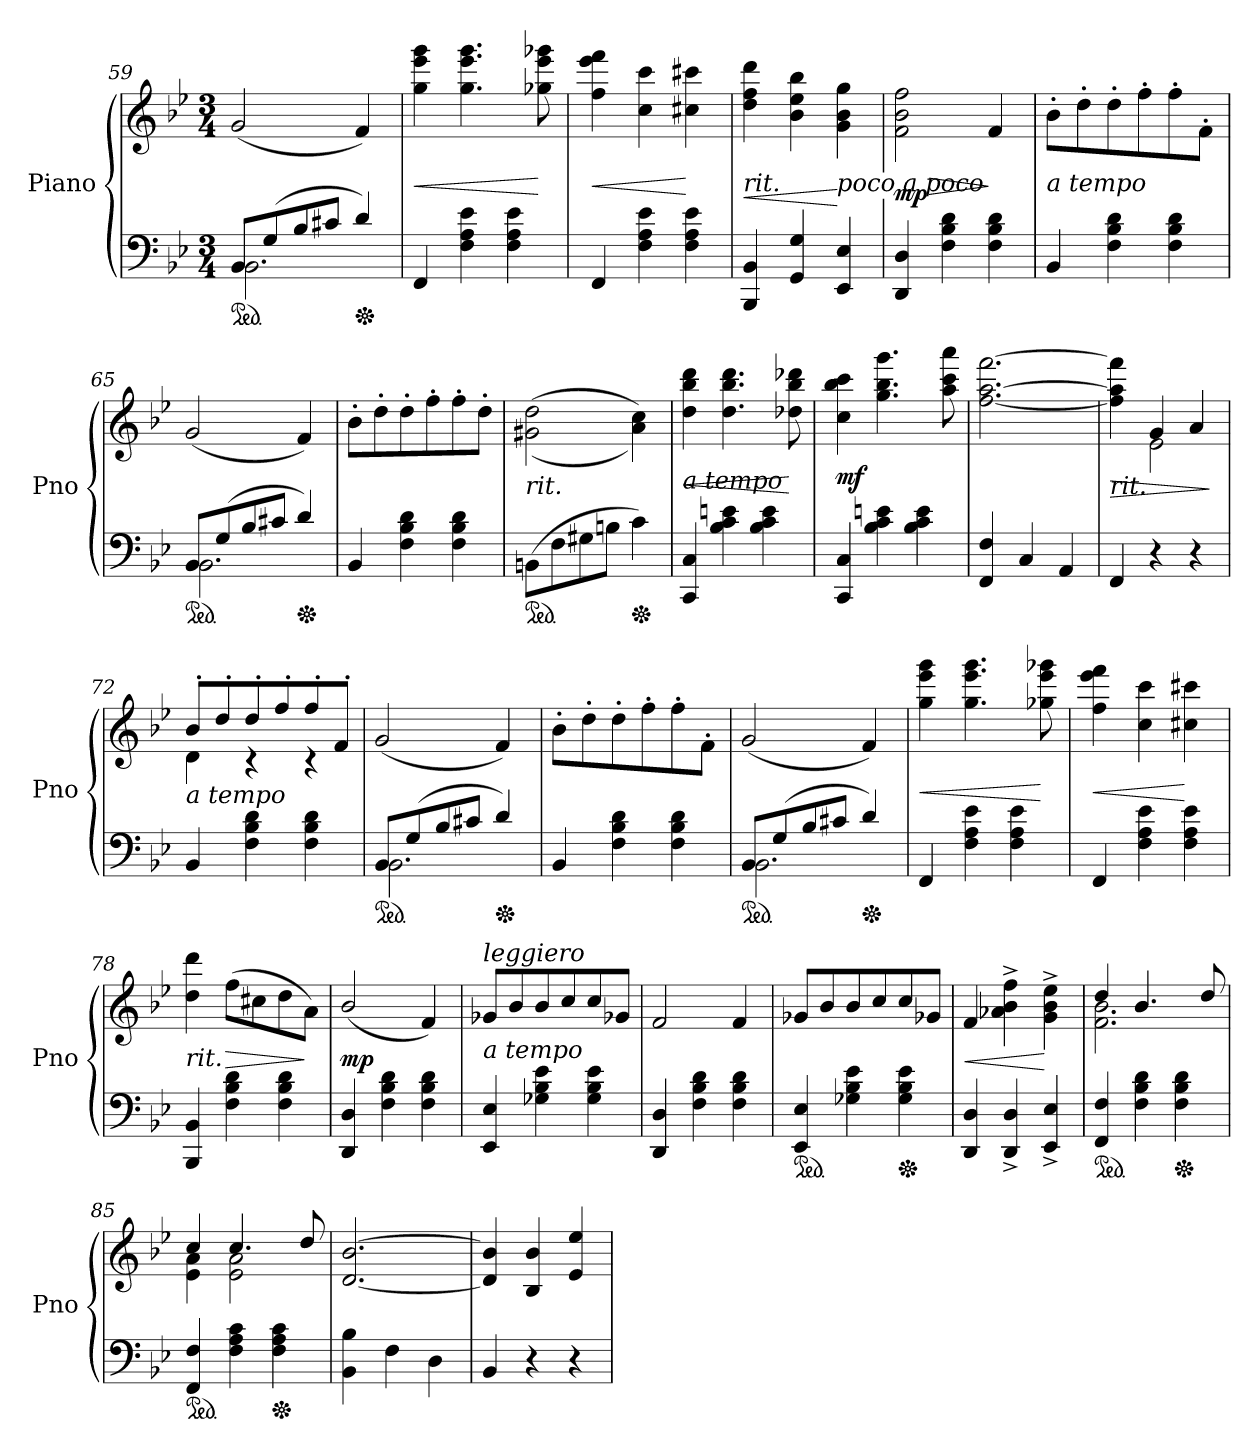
**kern	**kern	**dynam
*part1	*part1	*part1
*staff2	*staff1	*staff1/2
*I"Piano	*	*
*I'Pno	*	*
*clefF4	*clefG2	*
*k[b-e-]	*k[b-e-]	*
*M3/4	*M3/4	*
=59	=59	=59
*^	*	*
*ped	*	*	*
8BB-L	2.BB-	(2g	.
(<8G	.	.	.
8B-	.	.	.
8c#XJ	.	.	.
*Xped	*	*	*
4d)	.	4f)	.
*v	*v	*	*
=60	=60	=60
4FF	4gg 4eee- 4ggg	<
4F 4A 4e-	4.gg 4.eee- 4.ggg	.
4F 4A 4e-	.	.
.	8gg-X 8eee- 8ggg-X	[
=61	=61	=61
4FF	4ff 4eee- 4fff	<
4F 4A 4e-	4cc 4ccc	.
4F 4A 4e-	4cc#X 4ccc#X	[
=62	=62	=62
!	!LO:TX:c:i:t=rit.	!
4BBB- 4BB-	4dd 4ff 4ddd	<
4GG 4G	4b- 4ee- 4bb-	.
!	!LO:TX:c:i:t=poco a poco	!
4EE- 4E-	4g 4b- 4gg	[
=63	=63	=63
4DD 4D	2f 2b- 2ff	> mp
4F 4B- 4d	.	.
4F 4B- 4d	4f	]
=64	=64	=64
!	!LO:TX:c:i:t=a tempo	!
4BB-	8b-'L	.
.	8dd'	.
4F 4B- 4d	8dd'	.
.	8ff'	.
4F 4B- 4d	8ff'	.
.	8f'J	.
=65	=65	=65
*^	*	*
*ped	*	*	*
8BB-L	2.BB-	(2g	.
(<8G	.	.	.
8B-	.	.	.
8c#XJ	.	.	.
*Xped	*	*	*
4d)	.	4f)	.
*v	*v	*	*
=66	=66	=66
4BB-	8b-'L	.
.	8dd'	.
4F 4B- 4d	8dd'	.
.	8ff'	.
4F 4B- 4d	8ff'	.
.	8dd'J	.
=67	=67	=67
!	!LO:TX:c:i:t=rit.	!
*ped	*	*
(8BBnL	(<(>2g#X 2dd	.
8F	.	.
8G#X	.	.
8BnJ	.	.
*Xped	*	*
4c)	4a 4cc))	.
=68	=68	=68
!	!LO:TX:c:i:t=a tempo	!
4CC 4C	4dd 4bb- 4ddd	<
4B- 4c 4en	4.dd 4.bb- 4.ddd	.
4B- 4c 4e	.	.
.	8dd-X 8bb- 8ddd-X	[
=69	=69	=69
4CC 4C	4cc 4bb- 4ccc	mf
4B- 4c 4en	4.gg 4.bb- 4.ggg	.
4B- 4c 4e	.	.
.	8aa 8ccc 8aaa	.
=70	=70	=70
4FF 4F	[2.ff [2.aa [2.fff	.
4C	.	.
4AA	.	.
=71	=71	=71
*	*^	*
!	!LO:TX:c:i:t=rit.	!	!
4FF	4ff] 4aa] 4fff]	4ryy	>
4r	4g	2e-	.
4r	4a	.	.
*	*v	*v	*
.	.	]
=72	=72	=72
*	*^	*
!	!LO:TX:c:i:t=a tempo	!	!
4BB-	8b-'<L	4d	.
.	8dd'<	.	.
4F 4B- 4d	8dd'<	4rc	.
.	8ff'<	.	.
4F 4B- 4d	8ff'<	4rc	.
.	8f'<J	.	.
*	*v	*v	*
=73	=73	=73
*^	*	*
*ped	*	*	*
8BB-L	2.BB-	(2g	.
(<8G	.	.	.
8B-	.	.	.
8c#XJ	.	.	.
*Xped	*	*	*
4d)	.	4f)	.
*v	*v	*	*
=74	=74	=74
4BB-	8b-'L	.
.	8dd'	.
4F 4B- 4d	8dd'	.
.	8ff'	.
4F 4B- 4d	8ff'	.
.	8f'J	.
=75	=75	=75
*^	*	*
*ped	*	*	*
8BB-L	2.BB-	(2g	.
(<8G	.	.	.
8B-	.	.	.
8c#XJ	.	.	.
*Xped	*	*	*
4d)	.	4f)	.
*v	*v	*	*
=76	=76	=76
4FF	4gg 4eee- 4ggg	<
4F 4A 4e-	4.gg 4.eee- 4.ggg	.
4F 4A 4e-	.	.
.	8gg-X 8eee- 8ggg-X	[
=77	=77	=77
4FF	4ff 4eee- 4fff	<
4F 4A 4e-	4cc 4ccc	.
4F 4A 4e-	4cc#X 4ccc#X	[
=78	=78	=78
!	!LO:TX:c:i:t=rit.	!
4BBB- 4BB-	4dd 4ddd	.
4F 4B- 4d	(8ffL	>
.	8cc#X	.
4F 4B- 4d	8dd	.
.	8aJ)	]
=79	=79	=79
4DD 4D	(2b-/	mp
4F 4B- 4d	.	.
4F 4B- 4d	4f)	.
=80	=80	=80
!	!LO:TX:c:i:t=a tempo	!
!	!LO:TX:a:i:t=leggiero	!
4EE- 4E-	8g-XL	.
.	8b-	.
4G-X 4B- 4e-	8b-	.
.	8cc	.
4G- 4B- 4e-	8cc	.
.	8g-XJ	.
=81	=81	=81
4DD 4D	2f	.
4F 4B- 4d	.	.
4F 4B- 4d	4f	.
=82	=82	=82
*ped	*	*
4EE- 4E-	8g-XL	.
.	8b-	.
4G-X 4B- 4e-	8b-	.
.	8cc	.
*Xped	*	*
4G- 4B- 4e-	8cc	.
.	8g-XJ	.
=83	=83	=83
4DD 4D	4f	<
4DD^ 4D^	4a-X^ 4b-^ 4ff^	.
4EE-^ 4E-^	4g^ 4b-^ 4ee-^	[
=84	=84	=84
*	*^	*
*ped	*	*	*
4FF 4F	4dd	2.f 2.b-	.
4F 4B- 4d	4.b-	.	.
*Xped	*	*	*
4F 4B- 4d	.	.	.
.	8dd	.	.
=85	=85	=85	=85
*ped	*	*	*
4FF 4F	4cc	4e- 4a	.
4F 4A 4c	4.cc	2e- 2a	.
*Xped	*	*	*
4F 4A 4c	.	.	.
.	8dd	.	.
*	*v	*v	*
=86	=86	=86
4BB- 4B-	[2.d [2.b-	.
4F	.	.
4D	.	.
=87	=87	=87
4BB-	4d] 4b-]	.
4r	4B- 4b-	.
4r	4e- 4ee-	.
=	=	=
*-	*-	*-
